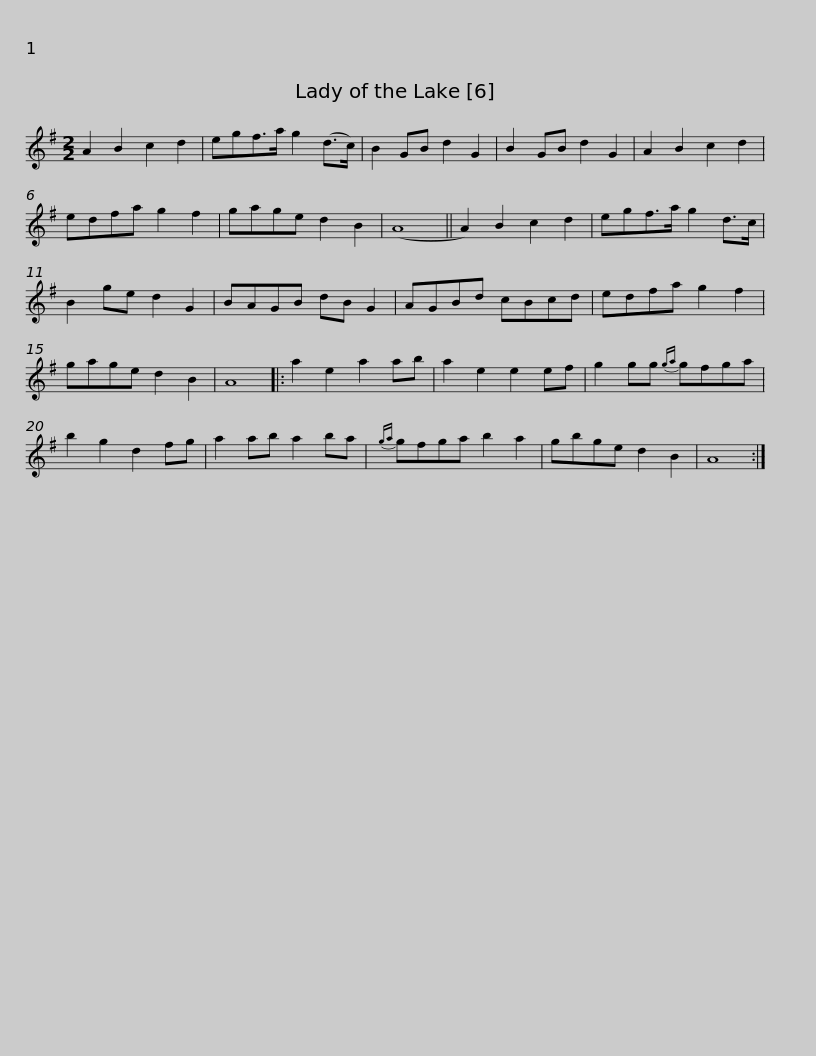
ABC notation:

X:1
L:1/8
M:2/2
I:linebreak $
K:G
V:1 treble
V:1
 A2 B2 c2 d2 | egf>a g2 (d>c) | B2 GB d2 G2 | B2 GB d2 G2 | A2 B2 c2 d2 | %5
 edfa g2 f2 | gage d2 B2 | (A8 ||$ A2) B2 c2 d2 | egf>a g2 d>c | %10
 B2 ge d2 G2 | BAGB dB G2 | AGBd cBcd | edfa g2 f2 | gage d2 B2 |$ %15
 A8 |: a2 e2 a2 ab | a2 e2 e2 ef | g2 gg{ga} gfga | b2 g2 d2 fg | %20
 a2 ab a2 ba |{ga} gfga b2 a2 |$ gbge d2 B2 | A8 :| %24
